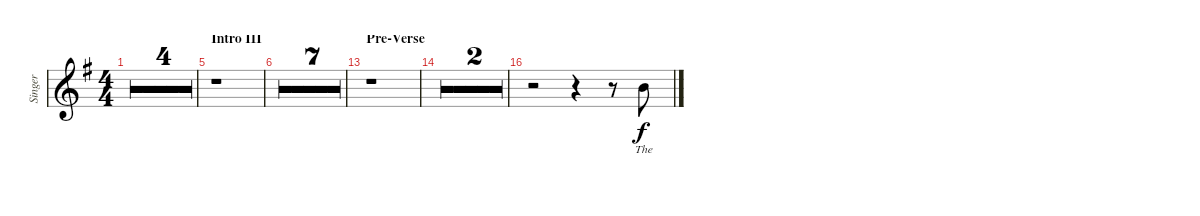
\defaultSystemsLayout 4
\bracketExtendMode groupsimilarinstruments
\otherSystemsTrackNameOrientation horizontal
\track ("Lead Vocals" "Singer") {multiBarRest instrument voiceoohs}
\staff {score}
\tuning (E4 B3 G3 D3 A2 E2)
\ts (4 4)
\tempo 106
\clef g2
\ks g
r.1{dy f} |
r.1 |
r.1 |
r.1 |
\section ("" "Intro III")
r.1 |
r.1 |
r.1 |
r.1 |
r.1 |
r.1 |
r.1 |
r.1 |
\section ("" "Pre-Verse")
r.1 |
r.1 |
r.1 |
r.2 r.4 r.8 12.2{acc forcenatural}.8{lyrics (0 "The") lyrics (1 "") lyrics (2 "") lyrics (3 "") lyrics (4 "")}
